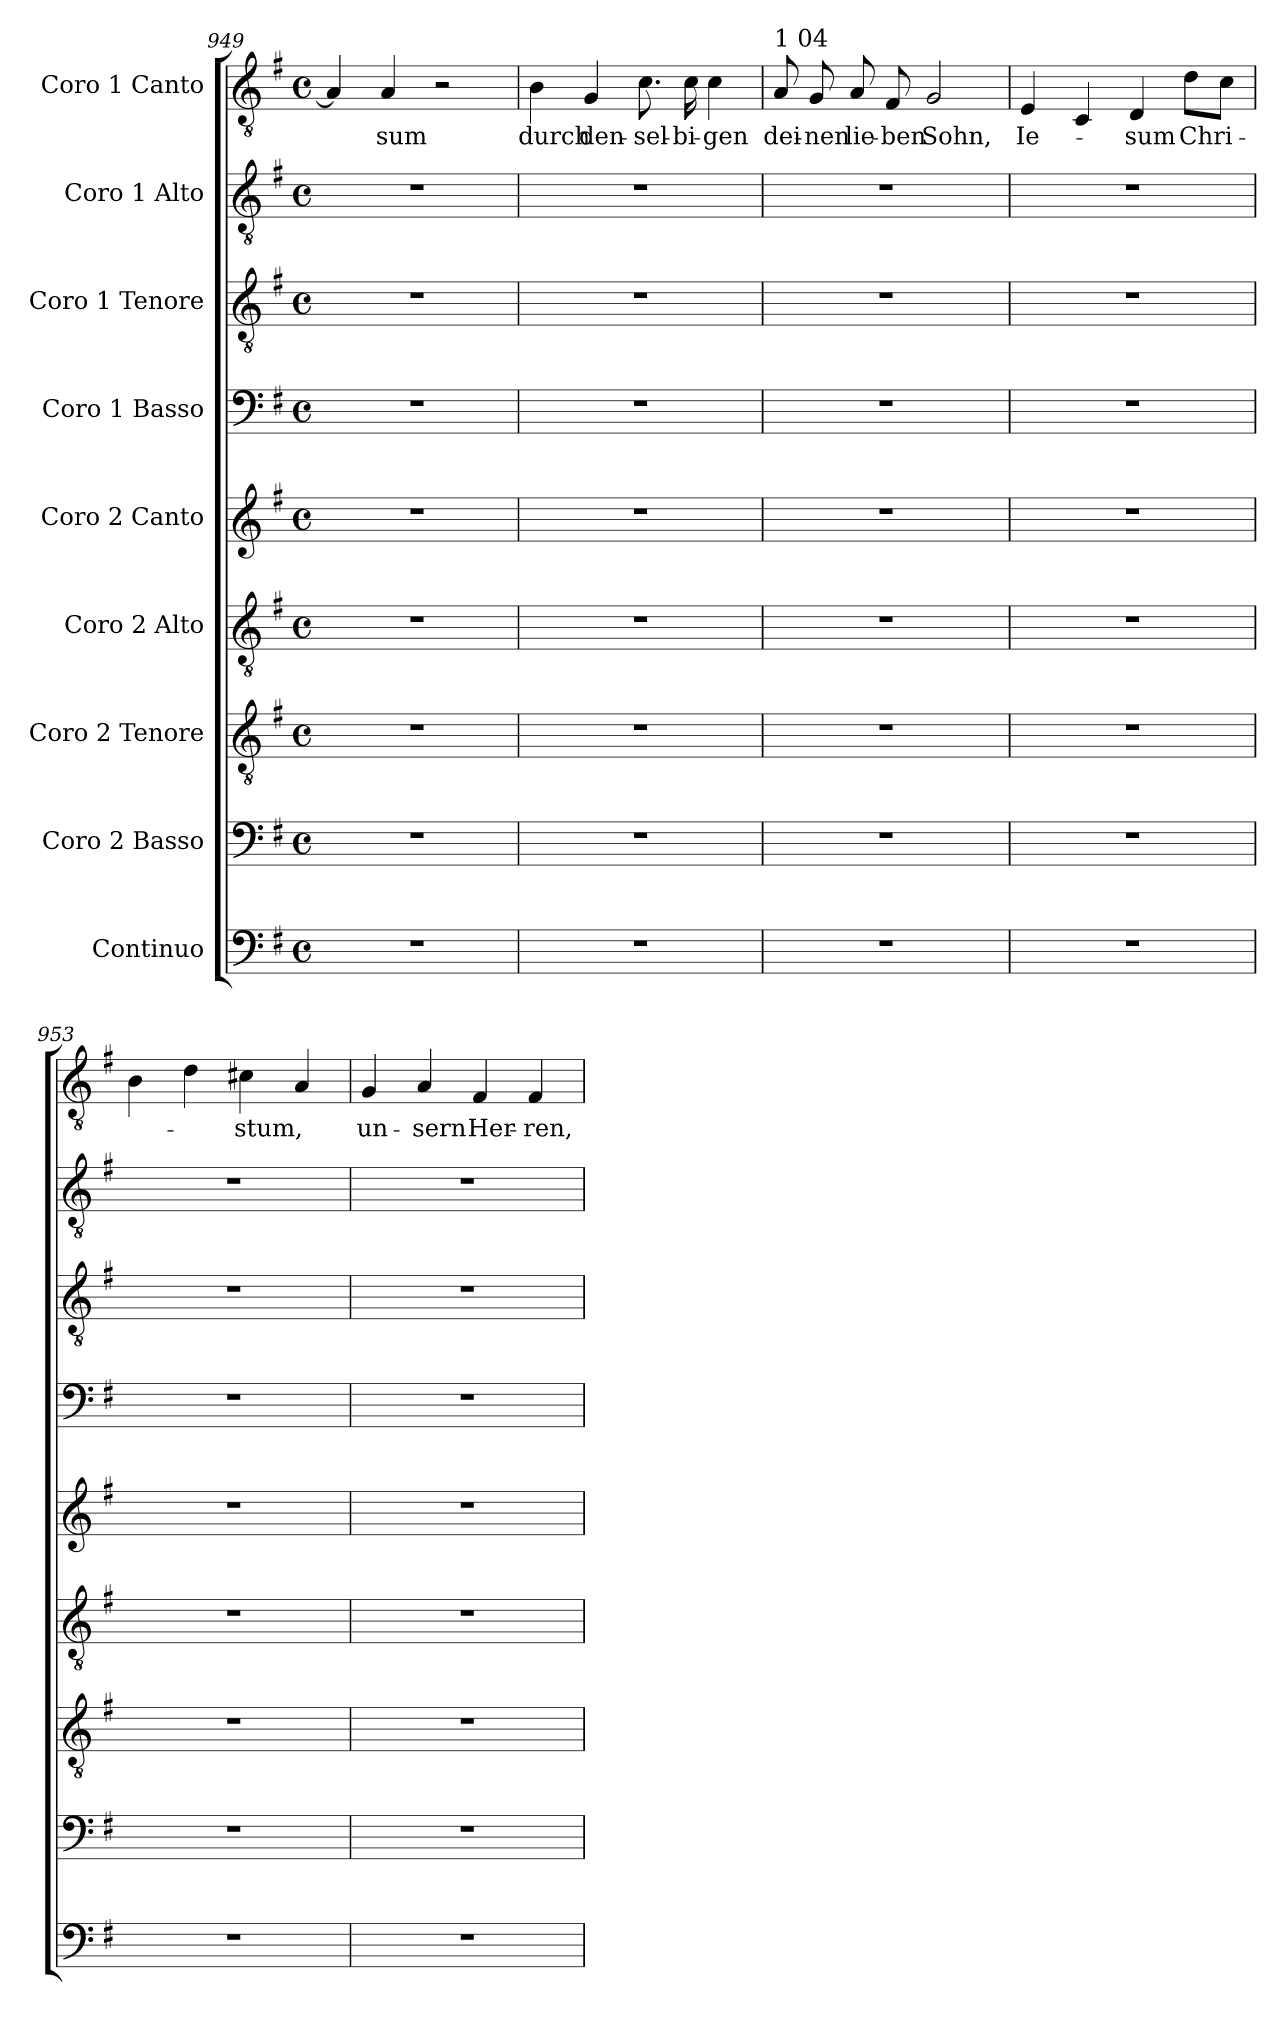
**kern	**kern	**kern	**kern	**kern	**kern	**kern	**kern	**kern	**text
*part9	*part8	*part7	*part6	*part5	*part4	*part3	*part2	*part1	*part1
*staff9	*staff8	*staff7	*staff6	*staff5	*staff4	*staff3	*staff2	*staff1	*staff1
*I"Continuo	*I"Coro 2  Basso	*I"Coro 2  Tenore	*I"Coro 2  Alto	*I"Coro 2  Canto	*I"Coro 1  Basso	*I"Coro 1  Tenore	*I"Coro 1  Alto	*I"Coro 1  Canto	*
*clefF4	*clefF4	*clefGv2	*clefGv2	*clefG2	*clefF4	*clefGv2	*clefGv2	*clefGv2	*
*k[f#]	*k[f#]	*k[f#]	*k[f#]	*k[f#]	*k[f#]	*k[f#]	*k[f#]	*k[f#]	*
*G:	*G:	*G:	*G:	*G:	*G:	*G:	*G:	*G:	*
*M4/4	*M4/4	*M4/4	*M4/4	*M4/4	*M4/4	*M4/4	*M4/4	*M4/4	*
*met(c)	*met(c)	*met(c)	*met(c)	*met(c)	*met(c)	*met(c)	*met(c)	*met(c)	*
=949	=949	=949	=949	=949	=949	=949	=949	=949	=949
1r	1r	1r	1r	1r	1r	1r	1r	4A/]	.
!	!	!	!	!	!	!	!	!	!LO:LY:b:cj
.	.	.	.	.	.	.	.	4A/	-sum
.	.	.	.	.	.	.	.	2r	.
=950	=950	=950	=950	=950	=950	=950	=950	=950	=950
!	!	!	!	!	!	!	!	!	!LO:LY:b:cj
1r	1r	1r	1r	1r	1r	1r	1r	4B\	durch
!	!	!	!	!	!	!	!	!	!LO:LY:b:cj
.	.	.	.	.	.	.	.	4G/	den-
!	!	!	!	!	!	!	!	!	!LO:LY:b:cj
.	.	.	.	.	.	.	.	8.c\	-sel-
!	!	!	!	!	!	!	!	!	!LO:LY:b
.	.	.	.	.	.	.	.	16c\	-bi-
!	!	!	!	!	!	!	!	!	!LO:LY:b:cj
.	.	.	.	.	.	.	.	4c\	-gen
!!LO:LB:g=z
=951	=951	=951	=951	=951	=951	=951	=951	=951	=951
!	!	!	!	!	!	!	!	!LO:TX:a:t=1 04	!
!	!	!	!	!	!	!	!	!	!LO:LY:b
1r	1r	1r	1r	1r	1r	1r	1r	8A/	dei-
!	!	!	!	!	!	!	!	!	!LO:LY:b:rj
.	.	.	.	.	.	.	.	8G/	-nen
!	!	!	!	!	!	!	!	!	!LO:LY:b
.	.	.	.	.	.	.	.	8A/	lie-
!	!	!	!	!	!	!	!	!	!LO:LY:b:rj
.	.	.	.	.	.	.	.	8F#/	-ben
!	!	!	!	!	!	!	!	!	!LO:LY:b:cj
.	.	.	.	.	.	.	.	2G/	Sohn,
=952	=952	=952	=952	=952	=952	=952	=952	=952	=952
!	!	!	!	!	!	!	!	!	!LO:LY:b:cj
1r	1r	1r	1r	1r	1r	1r	1r	4E/	Ie-
.	.	.	.	.	.	.	.	4C/	.
!	!	!	!	!	!	!	!	!	!LO:LY:b:cj
.	.	.	.	.	.	.	.	4D/	-sum
!	!	!	!	!	!	!	!	!	!LO:LY:b:cj
.	.	.	.	.	.	.	.	8d\L	Chri-
.	.	.	.	.	.	.	.	8c\J	.
=953	=953	=953	=953	=953	=953	=953	=953	=953	=953
1r	1r	1r	1r	1r	1r	1r	1r	4B\	.
.	.	.	.	.	.	.	.	4d\	.
!	!	!	!	!	!	!	!	!	!LO:LY:b
.	.	.	.	.	.	.	.	4c#X\	-stum,
.	.	.	.	.	.	.	.	4A/	.
=954	=954	=954	=954	=954	=954	=954	=954	=954	=954
!	!	!	!	!	!	!	!	!	!LO:LY:b:cj
1r	1r	1r	1r	1r	1r	1r	1r	4G/	un-
!	!	!	!	!	!	!	!	!	!LO:LY:b:cj
.	.	.	.	.	.	.	.	4A/	-sern
!	!	!	!	!	!	!	!	!	!LO:LY:b
.	.	.	.	.	.	.	.	4F#/	Her-
!	!	!	!	!	!	!	!	!	!LO:LY:b:rj
.	.	.	.	.	.	.	.	4F#/	-ren,
=	=	=	=	=	=	=	=	=	=
*-	*-	*-	*-	*-	*-	*-	*-	*-	*-
